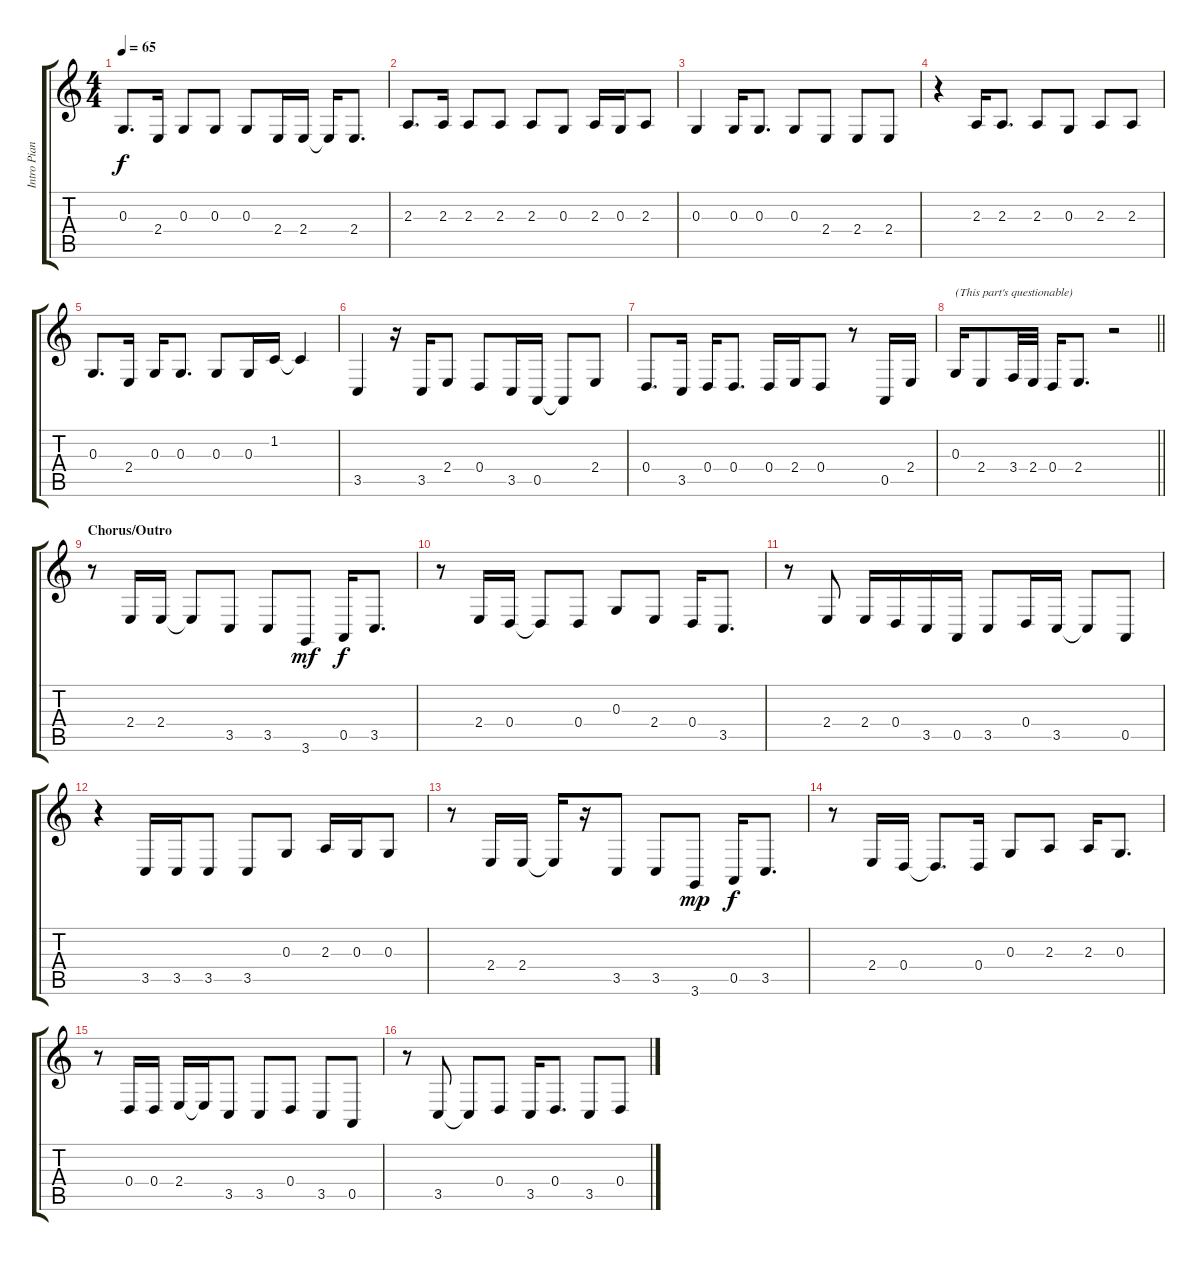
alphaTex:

\track ("Intro Piano/Vocals" "Intro Pian") {instrument acousticgrandpiano}
\staff {score tabs}
\tuning (E4 B3 G3 D3 A2 E2) {hide}
\ts (4 4)
\tempo 65
\clef g2
\ks c
0.3.8{d dy f} 2.4.16 0.3.8 0.3.8 0.3.8 2.4.16 2.4.16 2.4{t}.16 2.4.8{d} |
2.3.8{d} 2.3.16 2.3.8 2.3.8 2.3.8 0.3.8 2.3.16 0.3.16 2.3.8 |
0.3.4 0.3.16 0.3.8{d} 0.3.8 2.4.8 2.4.8 2.4.8 |
r.4 2.3.16 2.3.8{d} 2.3.8 0.3.8 2.3.8 2.3.8 |
0.3.8{d} 2.4.16 0.3.16 0.3.8{d} 0.3.8 0.3.16 1.2.16 1.2{t}.4 |
3.5.4 r.16 3.5.16 2.4.8 0.4.8 3.5.16 0.5.16 0.5{t}.8 2.4.8 |
0.4.8{d} 3.5.16 0.4.16 0.4.8{d} 0.4.16 2.4.16 0.4.8 r.8 0.5.16 2.4.16 |
\barLineRight lightlight
0.3.16{txt "(This part's questionable)"} 2.4.8 3.4.32 2.4.32 0.4.16 2.4.8{d} r.2 |
\section ("" "Chorus/Outro")
r.8 2.4.16 2.4.16 2.4{t}.8 3.5.8 3.5.8 3.6.8{dy mf} 0.5.16{dy f} 3.5.8{d} |
r.8 2.4.16 0.4.16 0.4{t}.8 0.4.8 0.3.8 2.4.8 0.4.16 3.5.8{d} |
r.8 2.4.8 2.4.16 0.4.16 3.5.16 0.5.16 3.5.8 0.4.16 3.5.16 3.5{t}.8 0.5.8 |
r.4 3.5.16 3.5.16 3.5.8 3.5.8 0.3.8 2.3.16 0.3.16 0.3.8 |
r.8 2.4.16 2.4.16 2.4{t}.16 r.16 3.5.8 3.5.8 3.6.8{dy mp} 0.5.16{dy f} 3.5.8{d} |
r.8 2.4.16 0.4.16 0.4{t}.8{d} 0.4.16 0.3.8 2.3.8 2.3.16 0.3.8{d} |
r.8 0.4.16 0.4.16 2.4.16 2.4{t}.16 3.5.8 3.5.8 0.4.8 3.5.8 0.5.8 |
r.8 3.5.8 3.5{t}.8 0.4.8 3.5.16 0.4.8{d} 3.5.8 0.4.8
